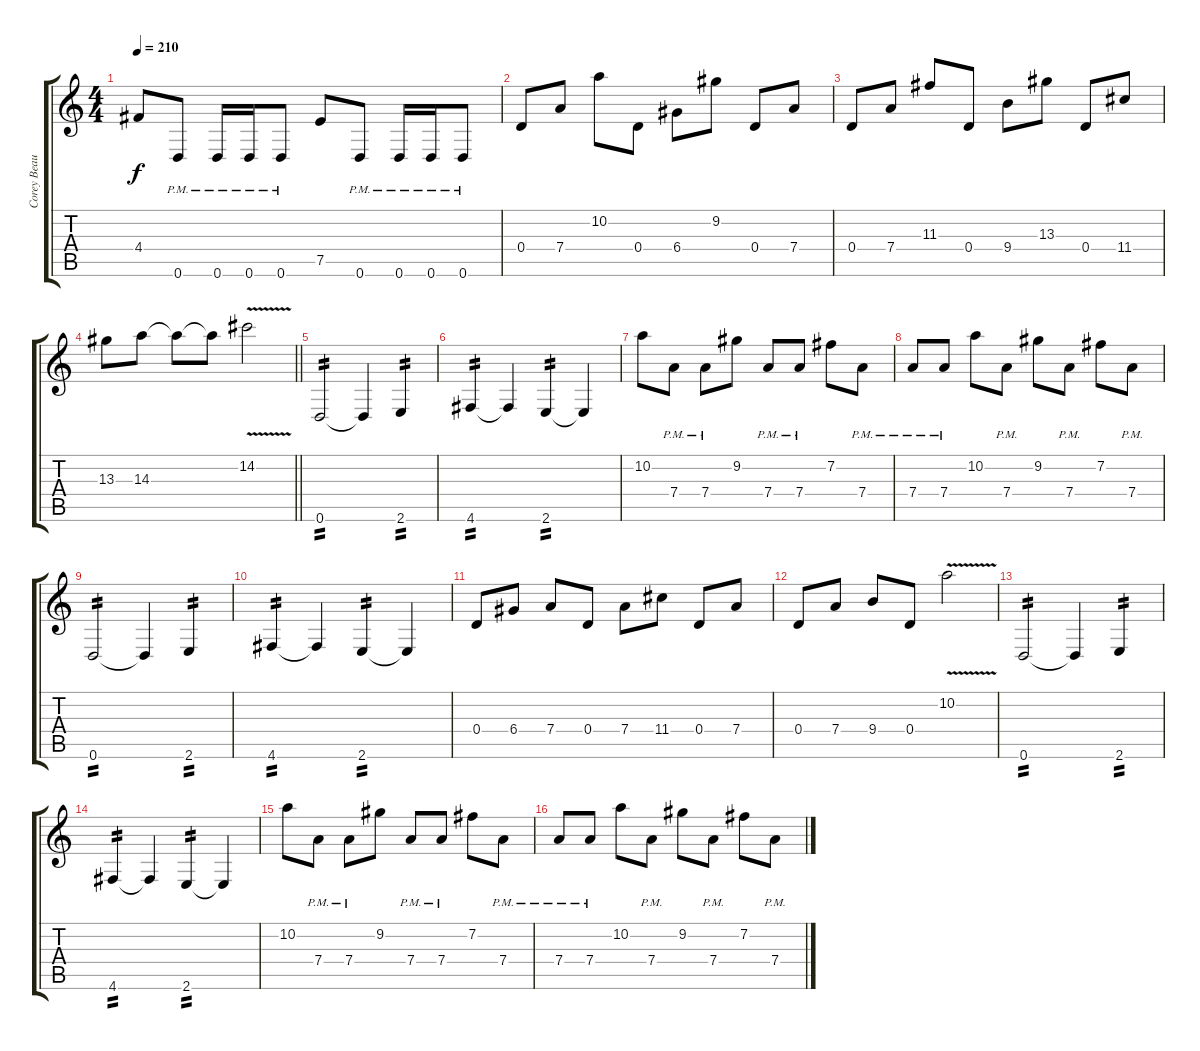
\track ("Corey Beaulieu" "Corey Beau") {instrument distortionguitar}
\staff {score tabs}
\tuning (E4 B3 G3 D3 A2 D2) {hide}
\ts (4 4)
\tempo 210
\clef g2
\ks c
4.4.8{dy f} 0.6{pm}.8 0.6{pm}.16 0.6{pm}.16 0.6{pm}.8 7.5.8 0.6{pm}.8 0.6{pm}.16 0.6{pm}.16 0.6{pm}.8 |
0.4.8 7.4.8 10.2.8 0.4.8 6.4.8 9.2.8 0.4.8 7.4.8 |
0.4.8 7.4.8 11.3.8 0.4.8 9.4.8 13.3.8 0.4.8 11.4.8 |
\barLineRight lightlight
13.3.8 14.3.8 14.3{t}.8 14.3{t}.8 14.2{v}.2 |
0.6.2{tp 2} 0.6{t}.4 2.6.4{tp 2} |
4.6.4{tp 2} 4.6{t}.4 2.6.4{tp 2} 2.6{t}.4 |
10.2.8 7.4{pm}.8 7.4{pm}.8 9.2.8 7.4{pm}.8 7.4{pm}.8 7.2.8 7.4{pm}.8 |
7.4{pm}.8 7.4{pm}.8 10.2.8 7.4{pm}.8 9.2.8 7.4{pm}.8 7.2.8 7.4{pm}.8 |
0.6.2{tp 2} 0.6{t}.4 2.6.4{tp 2} |
4.6.4{tp 2} 4.6{t}.4 2.6.4{tp 2} 2.6{t}.4 |
0.4.8 6.4.8 7.4.8 0.4.8 7.4.8 11.4.8 0.4.8 7.4.8 |
0.4.8 7.4.8 9.4.8 0.4.8 10.2{v}.2 |
0.6.2{tp 2} 0.6{t}.4 2.6.4{tp 2} |
4.6.4{tp 2} 4.6{t}.4 2.6.4{tp 2} 2.6{t}.4 |
10.2.8 7.4{pm}.8 7.4{pm}.8 9.2.8 7.4{pm}.8 7.4{pm}.8 7.2.8 7.4{pm}.8 |
7.4{pm}.8 7.4{pm}.8 10.2.8 7.4{pm}.8 9.2.8 7.4{pm}.8 7.2.8 7.4{pm}.8
